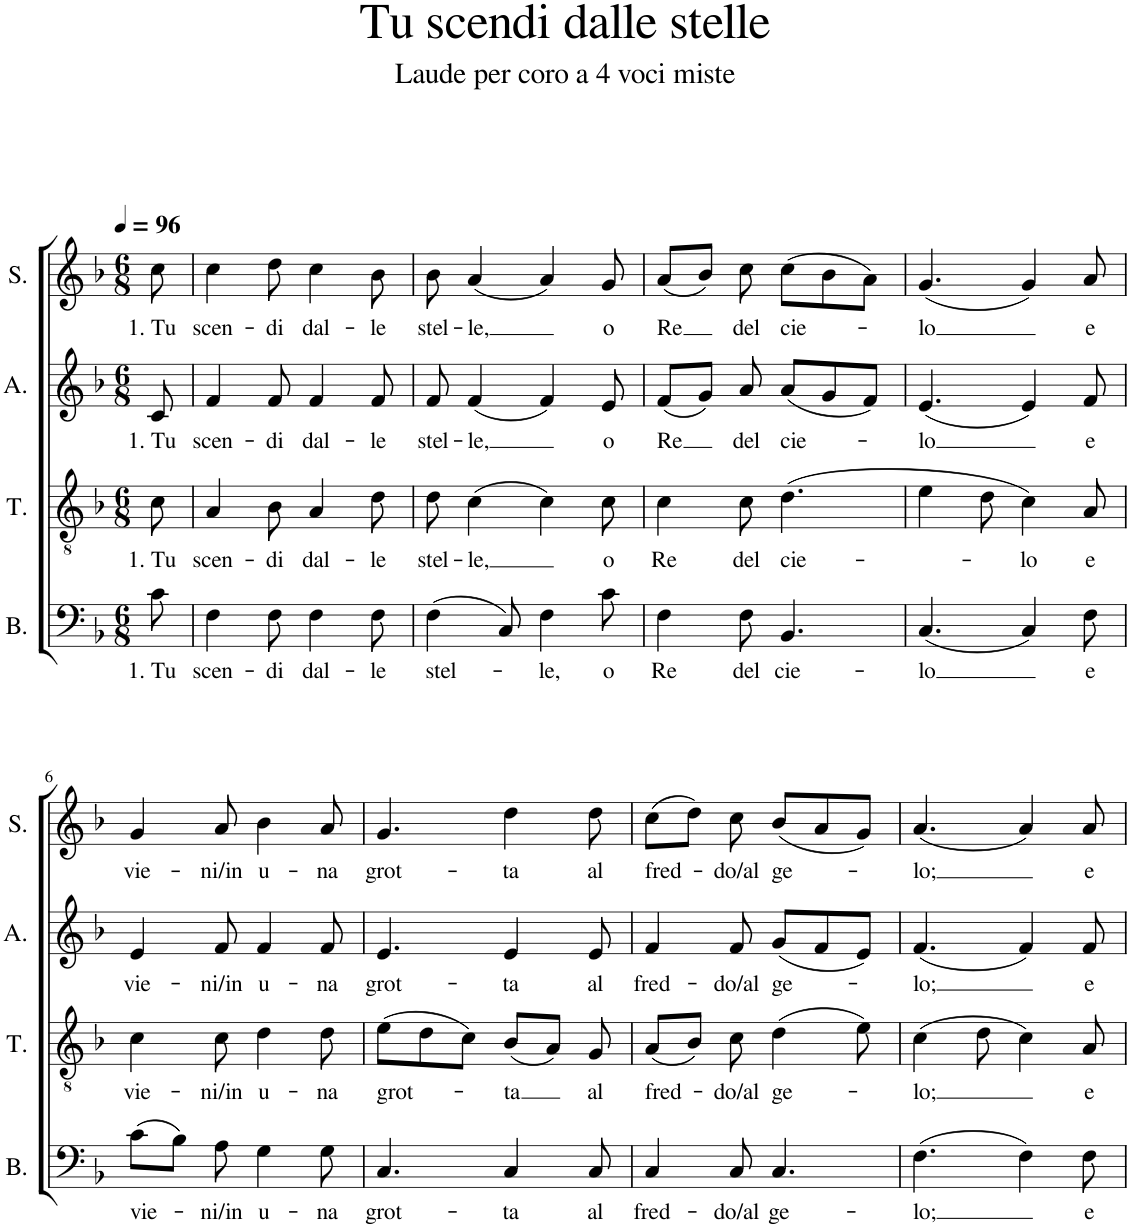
**kern	**text	**kern	**text	**kern	**text	**kern	**text
*part4	*part4	*part3	*part3	*part2	*part2	*part1	*part1
*staff4	*staff4	*staff3	*staff3	*staff2	*staff2	*staff1	*staff1
*I"B.	*	*I"T.	*	*I"A.	*	*I"S.	*
*I'B.	*	*I'T.	*	*I'A.	*	*I'S.	*
*clefF4	*	*clefGv2	*	*clefG2	*	*clefG2	*
*k[b-]	*	*k[b-]	*	*k[b-]	*	*k[b-]	*
*M6/8	*	*M6/8	*	*M6/8	*	*M6/8	*
*MM96	*	*MM96	*	*MM96	*	*MM96	*
=1	=1	=1	=1	=1	=1	=1	=1
!	!LO:LY:b	!	!LO:LY:b	!	!LO:LY:b	!	!LO:LY:b
8c\	1. Tu	8c\	1. Tu	8c/	1. Tu	8cc\	1. Tu
=2	=2	=2	=2	=2	=2	=2	=2
!	!LO:LY:b	!	!LO:LY:b	!	!LO:LY:b	!	!LO:LY:b
4F\	scen-	4A/	scen-	4f/	scen-	4cc\	scen-
!	!LO:LY:b	!	!LO:LY:b	!	!LO:LY:b	!	!LO:LY:b
8F\	-di	8B-\	-di	8f/	-di	8dd\	-di
!	!LO:LY:b	!	!LO:LY:b	!	!LO:LY:b	!	!LO:LY:b
4F\	dal-	4A/	dal-	4f/	dal-	4cc\	dal-
!	!LO:LY:b	!	!LO:LY:b	!	!LO:LY:b	!	!LO:LY:b
8F\	-le	8d\	-le	8f/	-le	8b-\	-le
=3	=3	=3	=3	=3	=3	=3	=3
!	!LO:LY:b	!	!LO:LY:b	!	!LO:LY:b	!	!LO:LY:b
(4F\	stel-	8d\	stel-	8f/	stel-	8b-\	stel-
!	!	!	!LO:LY:b	!	!LO:LY:b	!	!LO:LY:b
.	.	(4c\	-le,	(4f/	-le,	(4a/	-le,
8C/)	.	.	.	.	.	.	.
!	!LO:LY:b	!	!	!	!	!	!
4F\	-le,	4c\)	.	4f/)	.	4a/)	.
!	!LO:LY:b	!	!LO:LY:b	!	!LO:LY:b	!	!LO:LY:b
8c\	o	8c\	o	8e/	o	8g/	o
=4	=4	=4	=4	=4	=4	=4	=4
!	!LO:LY:b	!	!LO:LY:b	!	!LO:LY:b	!	!LO:LY:b
4F\	Re	4c\	Re	(8f/L	Re	(8a/L	Re
.	.	.	.	8g/J)	.	8b-/J)	.
!	!LO:LY:b	!	!LO:LY:b	!	!LO:LY:b	!	!LO:LY:b
8F\	del	8c\	del	8a/	del	8cc\	del
!	!LO:LY:b	!	!LO:LY:b	!	!LO:LY:b	!	!LO:LY:b
4.BB-/	cie-	(4.d\	cie-	(8a/L	cie-	(8cc\L	cie-
.	.	.	.	8g/	.	8b-\	.
.	.	.	.	8f/J)	.	8a\J)	.
=5	=5	=5	=5	=5	=5	=5	=5
!	!LO:LY:b	!	!	!	!LO:LY:b	!	!LO:LY:b
(4.C/	-lo	4e\	.	(4.e/	-lo	(4.g/	-lo
.	.	8d\	.	.	.	.	.
!	!	!	!LO:LY:b	!	!	!	!
4C/)	.	4c\)	-lo	4e/)	.	4g/)	.
!	!LO:LY:b	!	!LO:LY:b	!	!LO:LY:b	!	!LO:LY:b
8F\	e	8A/	e	8f/	e	8a/	e
!!LO:LB:g=z
=6	=6	=6	=6	=6	=6	=6	=6
!	!LO:LY:b	!	!LO:LY:b	!	!LO:LY:b	!	!LO:LY:b
(8c\L	vie-	4c\	vie-	4e/	vie-	4g/	vie-
8B-\J)	.	.	.	.	.	.	.
!	!LO:LY:b	!	!LO:LY:b	!	!LO:LY:b	!	!LO:LY:b
8A\	-ni/in	8c\	-ni/in	8f/	-ni/in	8a/	-ni/in
!	!LO:LY:b	!	!LO:LY:b	!	!LO:LY:b	!	!LO:LY:b
4G\	u-	4d\	u-	4f/	u-	4b-\	u-
!	!LO:LY:b	!	!LO:LY:b	!	!LO:LY:b	!	!LO:LY:b
8G\	-na	8d\	-na	8f/	-na	8a/	-na
=7	=7	=7	=7	=7	=7	=7	=7
!	!LO:LY:b	!	!LO:LY:b	!	!LO:LY:b	!	!LO:LY:b
4.C/	grot-	(8e\L	grot-	4.e/	grot-	4.g/	grot-
.	.	8d\	.	.	.	.	.
.	.	8c\J)	.	.	.	.	.
!	!LO:LY:b	!	!LO:LY:b	!	!LO:LY:b	!	!LO:LY:b
4C/	-ta	(8B-/L	-ta	4e/	-ta	4dd\	-ta
.	.	8A/J)	.	.	.	.	.
!	!LO:LY:b	!	!LO:LY:b	!	!LO:LY:b	!	!LO:LY:b
8C/	al	8G/	al	8e/	al	8dd\	al
=8	=8	=8	=8	=8	=8	=8	=8
!	!LO:LY:b	!	!LO:LY:b	!	!LO:LY:b	!	!LO:LY:b
4C/	fred-	(8A/L	fred-	4f/	fred-	(8cc\L	fred-
.	.	8B-/J)	.	.	.	8dd\J)	.
!	!LO:LY:b	!	!LO:LY:b	!	!LO:LY:b	!	!LO:LY:b
8C/	-do/al	8c\	-do/al	8f/	-do/al	8cc\	-do/al
!	!LO:LY:b	!	!LO:LY:b	!	!LO:LY:b	!	!LO:LY:b
4.C/	ge-	(4d\	ge-	(8g/L	ge-	(8b-/L	ge-
.	.	.	.	8f/	.	8a/	.
.	.	8e\)	.	8e/J)	.	8g/J)	.
=9	=9	=9	=9	=9	=9	=9	=9
!	!LO:LY:b	!	!LO:LY:b	!	!LO:LY:b	!	!LO:LY:b
(4.F\	-lo;	(4c\	-lo;	(4.f/	-lo;	(4.a/	-lo;
.	.	8d\	.	.	.	.	.
4F\)	.	4c\)	.	4f/)	.	4a/)	.
!	!LO:LY:b	!	!LO:LY:b	!	!LO:LY:b	!	!LO:LY:b
8F\	e	8A/	e	8f/	e	8a/	e
=	=	=	=	=	=	=	=
*-	*-	*-	*-	*-	*-	*-	*-
